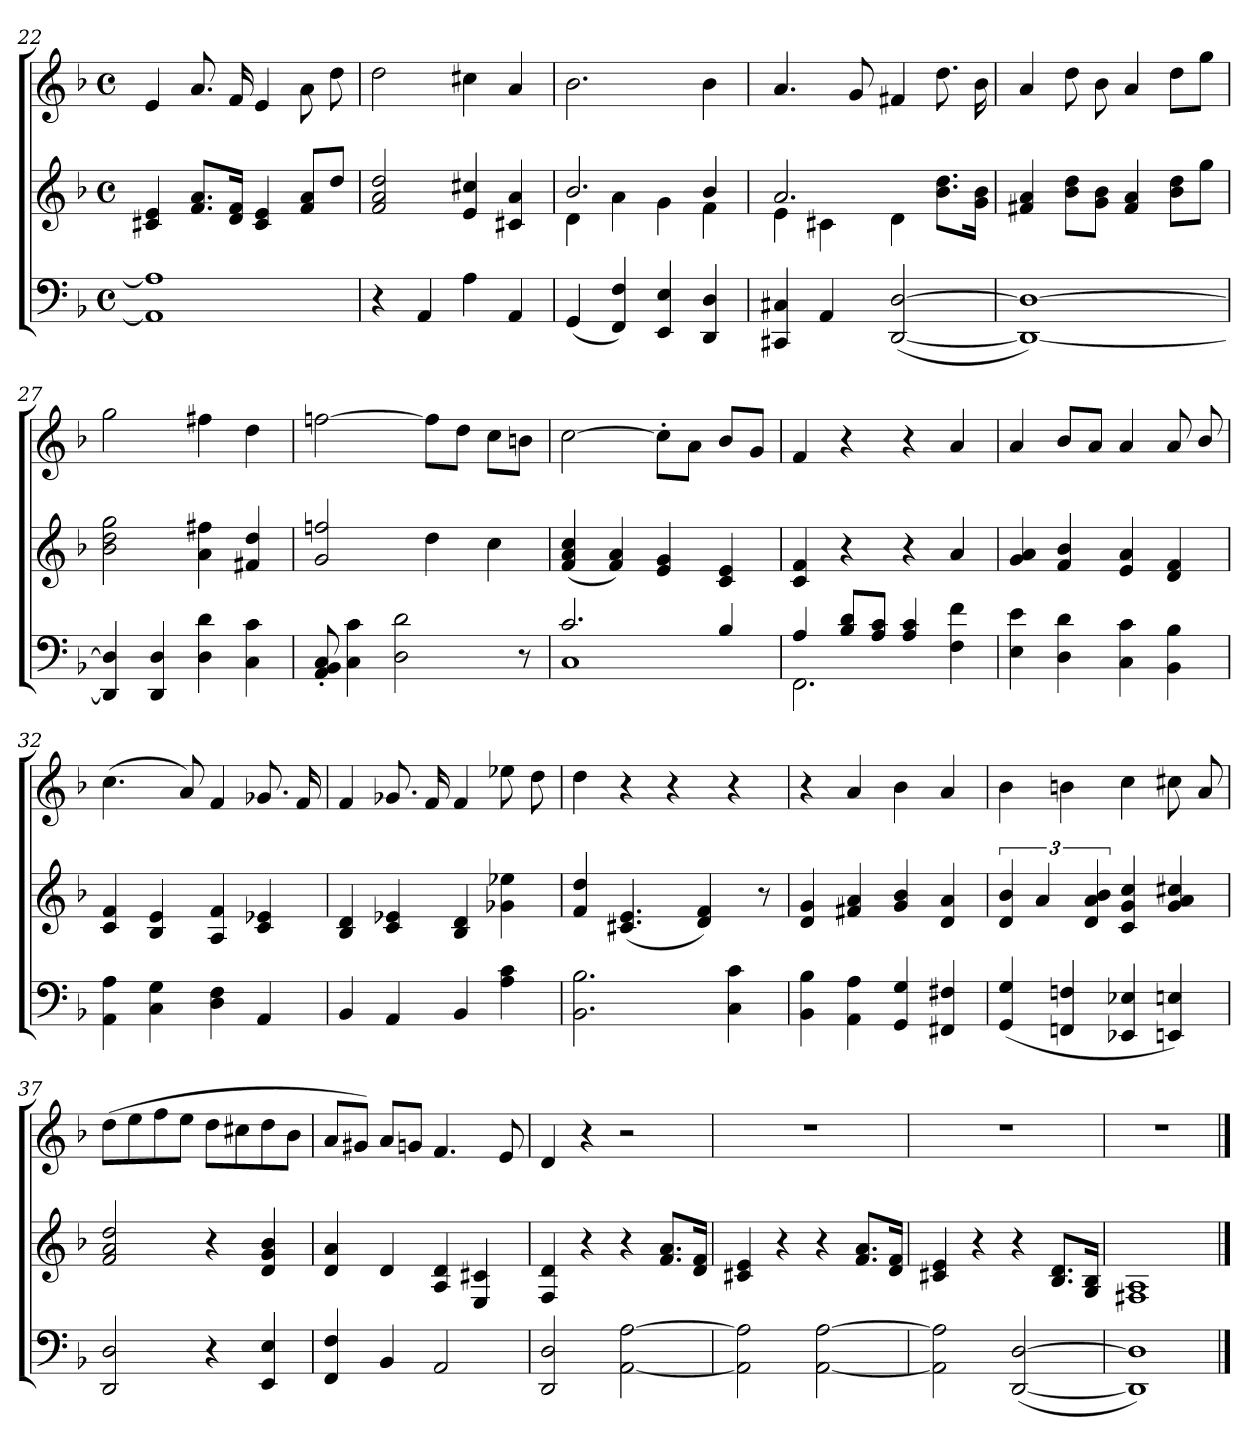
**kern	**kern	**kern
*part3	*part2	*part1
*staff3	*staff2	*staff1
*clefF4	*clefG2	*clefG2
*k[b-]	*k[b-]	*k[b-]
*M4/4	*M4/4	*M4/4
*met(c)	*met(c)	*met(c)
=22	=22	=22
1AA]/ 1A]/	4c#X/ 4e/	4e/
.	8.f/ 8.a/L	8.a/
.	16d/ 16f/Jk	16f/
.	4c#/ 4e/	4e/
.	8f/ 8a/L	8a\
.	8dd/J	8dd\
=23	=23	=23
4r	2f/ 2a/ 2dd/	2dd\
4AA/	.	.
4A\	4e/ 4cc#X/	4cc#X\
4AA/	4c#X/ 4a/	4a/
=24	=24	=24
*	*^	*
(4GG/	2.b-/	4d\	2.b-\
4FF/ 4F/)	.	4a\	.
4EE/ 4E/	.	4g\	.
4DD/ 4D/	4b-/	4f\	4b-\
=25	=25	=25	=25
4CC#X/ 4C#X/	4e\	2.a/	4.a/
4AA/	4c#X\	.	.
.	.	.	8g/
([2DD/ [2D/	4d\	.	4f#X/
.	8.b-\ 8.dd\L	4ryy	8.dd\
.	16g\ 16b-\Jk	.	16b-\
*	*v	*v	*
=26	=26	=26
1DD_/ 1D_/)	4f#X/ 4a/	4a/
.	8b-\ 8dd\L	8dd\
.	8g\ 8b-\J	8b-\
.	4f#/ 4a/	4a/
.	8b-\ 8dd\L	8dd\L
.	8gg\J	8gg\J
=27	=27	=27
4DD]/ 4D]/	2b-\ 2dd\ 2gg\	2gg\
4DD/ 4D/	.	.
4D\ 4d\	4a\ 4ff#X\	4ff#X\
4C\ 4c\	4f#X/ 4dd/	4dd\
=28	=28	=28
8AA'/ 8BB-'/ 8C'/	2g/ 2ffn/	[2ffn\
4C\ 4c\	.	.
2D\ 2d\	.	.
.	4dd\	8ff\L]
.	.	8dd\J
.	4cc\	8cc\L
8r	.	8bn\J
=29	=29	=29
*^	*	*
2.c/	1C/	(4f/ 4a/ 4cc/	[2cc\
.	.	4f/ 4a/)	.
.	.	4e/ 4g/	8cc'\L]
.	.	.	8a\J
4B-/	.	4c/ 4e/	8b-/L
.	.	.	8g/J
=30	=30	=30	=30
2.FF\	4A/	4c/ 4f/	4f/
.	8B-/ 8d/L	4r	4r
.	8A/ 8c/J	.	.
.	4A/ 4c/	4r	4r
4F\ 4f\	4ryy	4a/	4a/
*v	*v	*	*
=31	=31	=31
4E\ 4e\	4g/ 4a/	4a/
4D\ 4d\	4f/ 4b-/	8b-/L
.	.	8a/J
4C\ 4c\	4e/ 4a/	4a/
4BB-\ 4B-\	4d/ 4f/	8a/
.	.	8b-/
=32	=32	=32
4AA\ 4A\	4c/ 4f/	(4.cc\
4C\ 4G\	4B-/ 4e/	.
.	.	8a/)
4D\ 4F\	4A/ 4f/	4f/
4AA/	4c/ 4e-X/	8.g-X/
.	.	16f/
=33	=33	=33
4BB-/	4B-/ 4d/	4f/
4AA/	4c/ 4e-X/	8.g-X/
.	.	16f/
4BB-/	4B-/ 4d/	4f/
4A\ 4c\	4g-X\ 4ee-X\	8ee-X\
.	.	8dd\
=34	=34	=34
2.BB-\ 2.B-\	4f/ 4dd/	4dd\
.	(4.c#X/ 4.e/	4r
.	.	4r
.	4d/ 4f/)	.
4C\ 4c\	.	4r
.	8r	.
=35	=35	=35
4BB-\ 4B-\	4d/ 4g/	4r
4AA\ 4A\	4f#X/ 4a/	4a/
4GG/ 4G/	4g/ 4b-/	4b-\
4FF#X/ 4F#X/	4d/ 4a/	4a/
=36	=36	=36
(4GG/ 4G/	6d/ 6b-/	4b-\
.	6a/	.
4FFn/ 4Fn/	.	4bn\
.	6d/ 6a/ 6b-/	.
4EE-X/ 4E-X/	4c/ 4g/ 4cc/	4cc\
4EEn/ 4En/)	4g/ 4a/ 4cc#X/	8cc#X\
.	.	8a/
=37	=37	=37
2DD/ 2D/	2f/ 2a/ 2dd/	(8dd\L
.	.	8ee\
.	.	8ff\
.	.	8ee\J
4r	4r	8dd\L
.	.	8cc#X\
4EE/ 4E/	4d/ 4g/ 4b-/	8dd\
.	.	8b-\J
=38	=38	=38
4FF/ 4F/	4d/ 4a/	8a/L
.	.	8g#X/J)
4BB-/	4d/	8a/L
.	.	8gn/J
2AA/	4A/ 4d/	4.f/
.	4E/ 4c#X/	.
.	.	8e/
=39	=39	=39
2DD/ 2D/	4F/ 4d/	4d/
.	4r	4r
[2AA\ [2A\	4r	2r
.	8.f/ 8.a/L	.
.	16d/ 16f/Jk	.
=40	=40	=40
2AA]\ 2A]\	4c#X/ 4e/	1r
.	4r	.
[2AA\ [2A\	4r	.
.	8.f/ 8.a/L	.
.	16d/ 16f/Jk	.
=41	=41	=41
2AA]\ 2A]\	4c#X/ 4e/	1r
.	4r	.
([2DD/ [2D/	4r	.
.	8.B-/ 8.d/L	.
.	16G/ 16B-/Jk	.
=42	=42	=42
1DD]/ 1D]/)	1F#X/ 1A/	1r
==	==	==
*-	*-	*-
